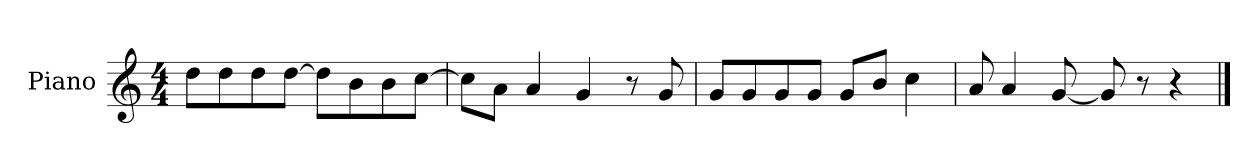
**kern
*part1
*staff1
*I"Piano
*I'P-no
*clefG2
*k[]
*M4/4
*MM90
=1
8dd\L
8dd\
8dd\
[8dd\J
8dd\L]
8b\
8b\
[8cc\J
=2
8cc\L]
8a\J
4a/
4g/
8r
8g/
=3
8g/L
8g/
8g/
8g/J
8g/L
8b/J
4cc\
=4
8a/
4a/
[8g/
8g/]
8r
4r
==
*-
